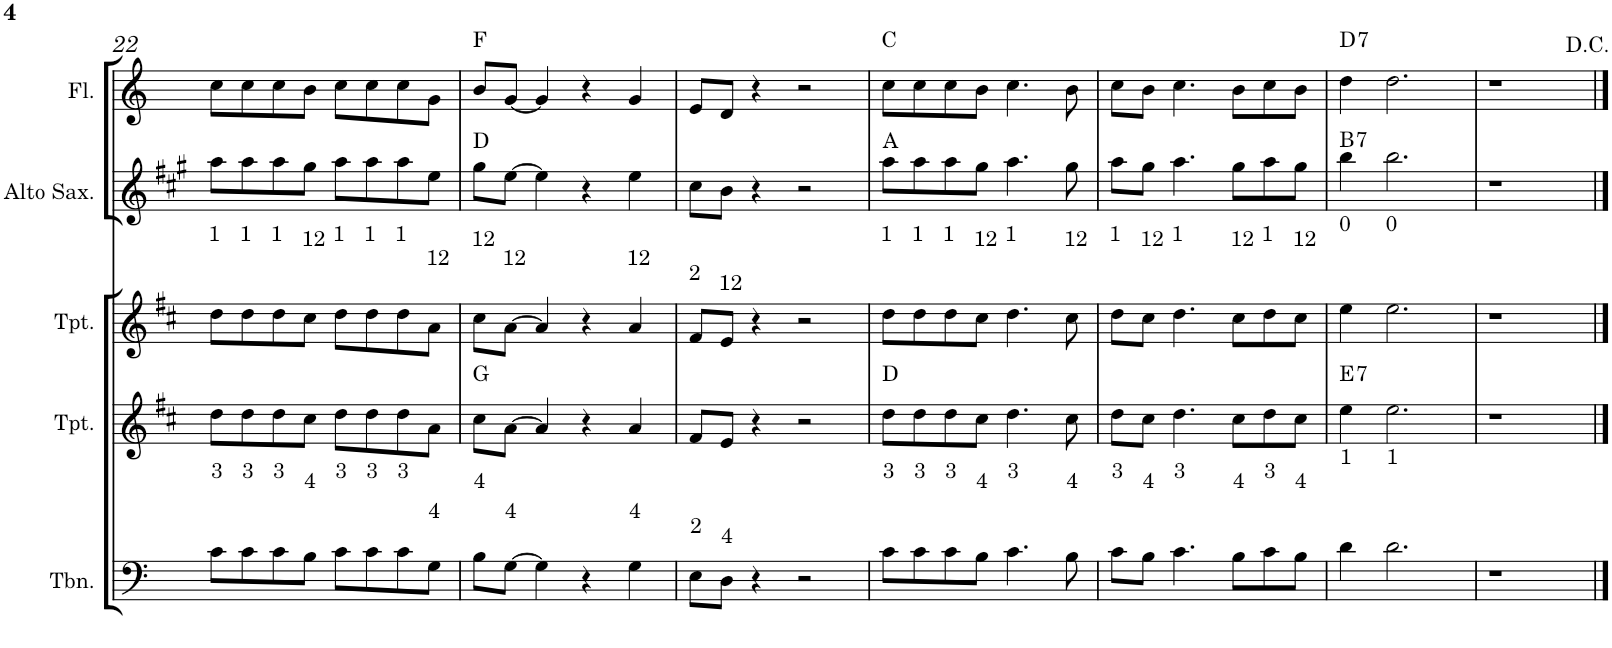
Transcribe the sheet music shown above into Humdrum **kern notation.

**kern	**kern	**harte	**kern	**kern	**harte	**kern	**harte
*part5	*part4	*part4	*part3	*part2	*part2	*part1	*part1
*staff5	*staff4	*	*staff3	*staff2	*	*staff1	*
*I"C clavF	*I"Bb	*	*I"Bb - Pirata	*I"Eb	*	*I"C clavG	*
!!LO:PB:g=z
*clefF4	*clefG2	*	*clefG2	*clefG2	*	*clefG2	*
*	*Trd1c2	*	*Trd1c2	*Trd5c9	*	*	*
*k[]	*k[f#c#]	*	*k[f#c#]	*k[f#c#g#]	*	*k[]	*
*M4/4	*M4/4	*	*M4/4	*M4/4	*	*M4/4	*
=22	=22	=22	=22	=22	=22	=22	=22
!	!	!	!LO:TX:a:t=1	!	!	!	!
8c\L	8dd\L	.	8dd\L	8aa\L	.	8cc\L	.
!	!	!	!LO:TX:a:t=1	!	!	!	!
8c\	8dd\	.	8dd\	8aa\	.	8cc\	.
!	!	!	!LO:TX:a:t=1	!	!	!	!
8c\	8dd\	.	8dd\	8aa\	.	8cc\	.
!	!	!	!LO:TX:a:t=12	!	!	!	!
8B\J	8cc#\J	.	8cc#\J	8gg#\J	.	8b\J	.
!	!	!	!LO:TX:a:t=1	!	!	!	!
8c\L	8dd\L	.	8dd\L	8aa\L	.	8cc\L	.
!	!	!	!LO:TX:a:t=1	!	!	!	!
8c\	8dd\	.	8dd\	8aa\	.	8cc\	.
!	!	!	!LO:TX:a:t=1	!	!	!	!
8c\	8dd\	.	8dd\	8aa\	.	8cc\	.
!	!	!	!LO:TX:a:t=12	!	!	!	!
8G\J	8a\J	.	8a\J	8ee\J	.	8g\J	.
=23	=23	=23	=23	=23	=23	=23	=23
!	!	!	!LO:TX:a:t=12	!	!	!	!
8B\L	8cc#\L	G:maj	8cc#\L	8gg#\L	D:maj	8b/L	F:maj
!	!	!	!LO:TX:a:t=12	!	!	!	!
[>8G\J	[>8a\J	.	[>8a\J	[>8ee\J	.	[<8g/J	.
4G\]	4a/]	.	4a/]	4ee\]	.	4g/]	.
4r	4r	.	4r	4r	.	4r	.
!	!	!	!LO:TX:a:t=12	!	!	!	!
4G\	4a/	.	4a/	4ee\	.	4g/	.
=24	=24	=24	=24	=24	=24	=24	=24
!	!	!	!LO:TX:a:t=2	!	!	!	!
8E\L	8f#/L	.	8f#/L	8cc#\L	.	8e/L	.
!	!	!	!LO:TX:a:t=12	!	!	!	!
8D\J	8e/J	.	8e/J	8b\J	.	8d/J	.
4r	4r	.	4r	4r	.	4r	.
2r	2r	.	2r	2r	.	2r	.
=25	=25	=25	=25	=25	=25	=25	=25
!	!	!	!LO:TX:a:t=1	!	!	!	!
8c\L	8dd\L	D:maj	8dd\L	8aa\L	A:maj	8cc\L	C:maj
!	!	!	!LO:TX:a:t=1	!	!	!	!
8c\	8dd\	.	8dd\	8aa\	.	8cc\	.
!	!	!	!LO:TX:a:t=1	!	!	!	!
8c\	8dd\	.	8dd\	8aa\	.	8cc\	.
!	!	!	!LO:TX:a:t=12	!	!	!	!
8B\J	8cc#\J	.	8cc#\J	8gg#\J	.	8b\J	.
!	!	!	!LO:TX:a:t=1	!	!	!	!
4.c\	4.dd\	.	4.dd\	4.aa\	.	4.cc\	.
!	!	!	!LO:TX:a:t=12	!	!	!	!
8B\	8cc#\	.	8cc#\	8gg#\	.	8b\	.
=26	=26	=26	=26	=26	=26	=26	=26
!	!	!	!LO:TX:a:t=1	!	!	!	!
8c\L	8dd\L	.	8dd\L	8aa\L	.	8cc\L	.
!	!	!	!LO:TX:a:t=12	!	!	!	!
8B\J	8cc#\J	.	8cc#\J	8gg#\J	.	8b\J	.
!	!	!	!LO:TX:a:t=1	!	!	!	!
4.c\	4.dd\	.	4.dd\	4.aa\	.	4.cc\	.
!	!	!	!LO:TX:a:t=12	!	!	!	!
8B\L	8cc#\L	.	8cc#\L	8gg#\L	.	8b\L	.
!	!	!	!LO:TX:a:t=1	!	!	!	!
8c\	8dd\	.	8dd\	8aa\	.	8cc\	.
!	!	!	!LO:TX:a:t=12	!	!	!	!
8B\J	8cc#\J	.	8cc#\J	8gg#\J	.	8b\J	.
=27	=27	=27	=27	=27	=27	=27	=27
!	!	!LO:H:kt=7	!LO:TX:a:t=0	!	!LO:H:kt=7	!	!LO:H:kt=7
4d\	4ee\	E:7	4ee\	4bb\	B:7	4dd\	D:7
!	!	!	!LO:TX:a:t=0	!	!	!	!
2.d\	2.ee\	.	2.ee\	2.bb\	.	2.dd\	.
=28	=28	=28	=28	=28	=28	=28	=28
1r	1r	.	1r	1r	.	1r	.
==	==	==	==	==	==	==	==
*-	*-	*-	*-	*-	*-	*-	*-
